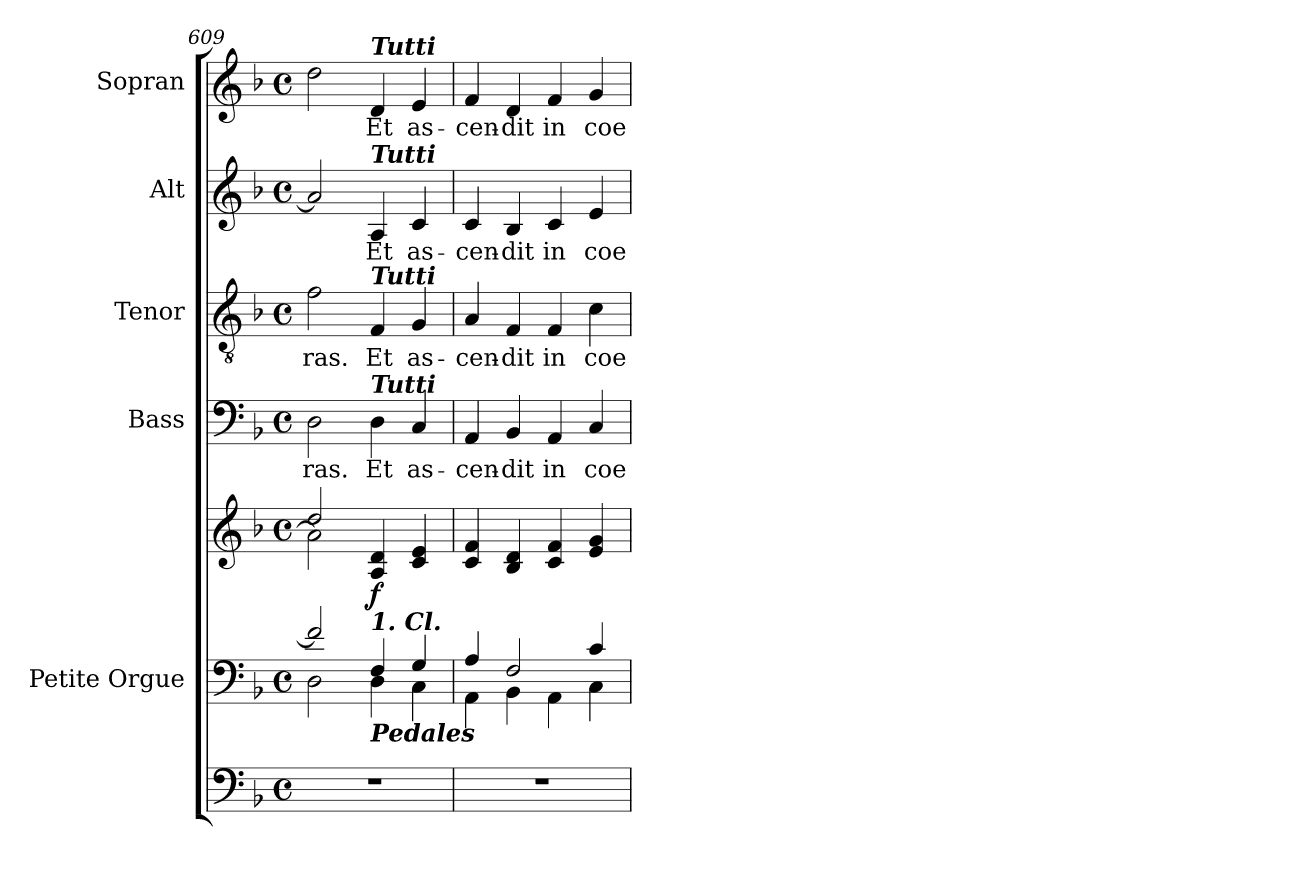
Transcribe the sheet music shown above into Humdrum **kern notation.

**kern	**kern	**kern	**dynam	**kern	**text	**kern	**text	**kern	**text	**kern	**text
*part6	*part5	*part5	*part5	*part4	*part4	*part3	*part3	*part2	*part2	*part1	*part1
*staff7	*staff6	*staff5	*staff5/6	*staff4	*staff4	*staff3	*staff3	*staff2	*staff2	*staff1	*staff1
*	*I"Petite Orgue	*	*	*I"Bass	*	*I"Tenor	*	*I"Alt	*	*I"Sopran	*
*	*I'Org. 1	*	*	*I'B.	*	*I'T.	*	*I'A.	*	*I'S.	*
!!LO:PB:g=z
*clefF4	*clefF4	*clefG2	*	*clefF4	*	*clefGv2	*	*clefG2	*	*clefG2	*
*k[b-]	*k[b-]	*k[b-]	*	*k[b-]	*	*k[b-]	*	*k[b-]	*	*k[b-]	*
*F:	*F:	*F:	*	*F:	*	*F:	*	*F:	*	*F:	*
*M4/4	*M4/4	*M4/4	*	*M4/4	*	*M4/4	*	*M4/4	*	*M4/4	*
*met(c)	*met(c)	*met(c)	*	*met(c)	*	*met(c)	*	*met(c)	*	*met(c)	*
=609	=609	=609	=609	=609	=609	=609	=609	=609	=609	=609	=609
*	*^	*^	*	*	*	*	*	*	*	*	*
!	!	!	!	!	!	!	!LO:LY:b	!	!LO:LY:b	!	!	!	!
1r	2f/]	2D\	2dd/	2a\]	.	2D\	-ras.	2f\	-ras.	2a/]	.	2dd\	.
!	!	!	!	!	!	!	!	!	!	!	!	!LO:TX:a:Bi:t=Tutti	!
!	!	!	!	!	!	!	!	!	!	!LO:TX:a:Bi:t=Tutti	!	!	!
!	!	!	!	!	!	!	!	!LO:TX:a:Bi:t=Tutti	!	!	!	!	!
!	!	!	!	!	!	!LO:TX:a:Bi:t=Tutti	!	!	!	!	!	!	!
!	!	!	!LO:TX:b:Bi:t=1. Cl.	!	!	!	!	!	!	!	!	!	!
!	!LO:TX:b:Bi:t=Pedales	!	!	!	!	!	!	!	!	!	!	!	!
!	!	!	!	!	!LO:DY:b	!	!LO:LY:b	!	!LO:LY:b	!	!LO:LY:b	!	!LO:LY:b
.	4F/	4D\	4A/ 4d/	2ryy	f	4D\	Et	4F/	Et	4A/	Et	4d/	Et
!	!	!	!	!	!	!	!LO:LY:b	!	!LO:LY:b	!	!LO:LY:b	!	!LO:LY:b
.	4G/	4C\	4c/ 4e/	.	.	4C/	as-	4G/	as-	4c/	as-	4e/	as-
*	*	*	*v	*v	*	*	*	*	*	*	*	*	*
=610	=610	=610	=610	=610	=610	=610	=610	=610	=610	=610	=610	=610
!	!	!	!	!	!	!LO:LY:b	!	!LO:LY:b	!	!LO:LY:b	!	!LO:LY:b
1r	4A/	4AA\	4c/ 4f/	.	4AA/	-cen-	4A/	-cen-	4c/	-cen-	4f/	-cen-
!	!	!	!	!	!	!LO:LY:b	!	!LO:LY:b	!	!LO:LY:b	!	!LO:LY:b
.	2F/	4BB-\	4B-/ 4d/	.	4BB-/	-dit	4F/	-dit	4B-/	-dit	4d/	-dit
!	!	!	!	!	!	!LO:LY:b	!	!LO:LY:b	!	!LO:LY:b	!	!LO:LY:b
.	.	4AA\	4c/ 4f/	.	4AA/	in	4F/	in	4c/	in	4f/	in
!	!	!	!	!	!	!LO:LY:b	!	!LO:LY:b	!	!LO:LY:b	!	!LO:LY:b
.	4c/	4C\	4e/ 4g/	.	4C/	coe-	4c\	coe-	4e/	coe-	4g/	coe-
*	*v	*v	*	*	*	*	*	*	*	*	*	*
=	=	=	=	=	=	=	=	=	=	=	=
*-	*-	*-	*-	*-	*-	*-	*-	*-	*-	*-	*-
